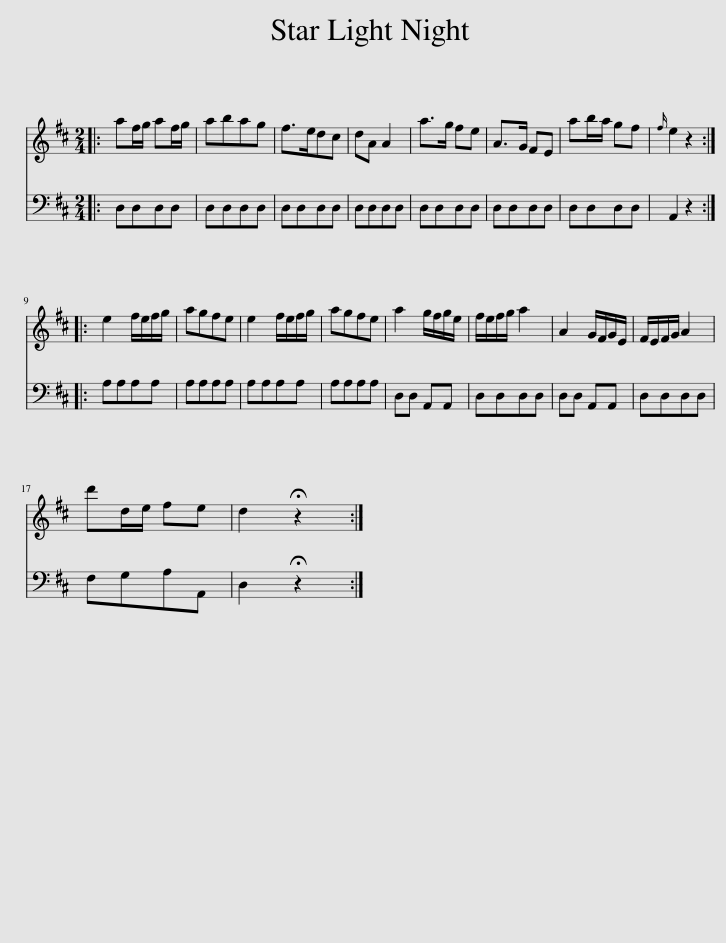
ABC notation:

X:1
%%score 1 2
L:1/8
M:2/4
I:linebreak $
K:D
V:1 treble
V:2 bass
V:1
|: af/g/ af/g/ | abag | f>edc | dA A2 | a>g fe | %5
 A>G FE | ab/a/ gf |{f} e2 z2 ::$ e2 f/e/f/g/ | agfe | %10
 e2 f/e/f/g/ | agfe | a2 g/f/g/e/ | f/e/f/g/ a2 | A2 G/F/G/E/ | %15
 F/E/F/G/ A2 |$ d'd/e/ fe | d2 !fermata!z2 :| %18
V:2
|: D,D,D,D, | D,D,D,D, | D,D,D,D, | D,D,D,D, | D,D,D,D, | %5
 D,D,D,D, | D,D,D,D, | A,,2 z2 ::$ A,A,A,A, | A,A,A,A, | %10
 A,A,A,A, | A,A,A,A, | D,D, A,,A,, | D,D,D,D, | D,D, A,,A,, | %15
 D,D,D,D, |$ F,G,A,A,, | D,2 !fermata!z2 :| %18
